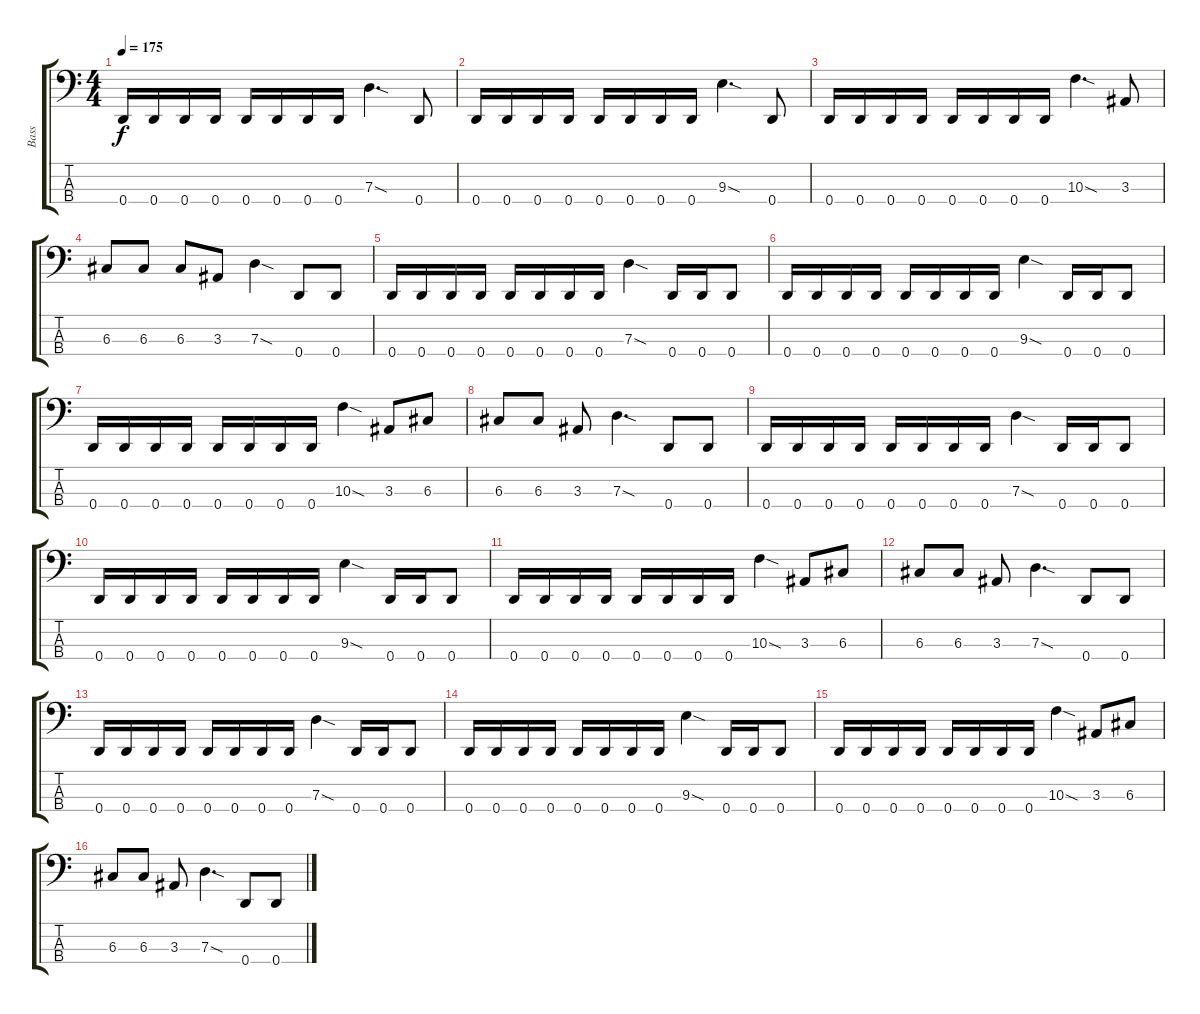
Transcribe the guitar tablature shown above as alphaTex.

\track ("Bass" "Bass") {instrument electricbasspick}
\staff {score tabs}
\tuning (F2 C2 G1 D1) {hide}
\ts (4 4)
\tempo 175
\clef f4
\ks c
0.4.16{dy f} 0.4.16 0.4.16 0.4.16 0.4.16 0.4.16 0.4.16 0.4.16 7.3{sod}.4{d} 0.4.8 |
0.4.16 0.4.16 0.4.16 0.4.16 0.4.16 0.4.16 0.4.16 0.4.16 9.3{sod}.4{d} 0.4.8 |
0.4.16 0.4.16 0.4.16 0.4.16 0.4.16 0.4.16 0.4.16 0.4.16 10.3{sod}.4{d} 3.3.8 |
6.3.8 6.3.8 6.3.8 3.3.8 7.3{sod}.4 0.4.8 0.4.8 |
0.4.16 0.4.16 0.4.16 0.4.16 0.4.16 0.4.16 0.4.16 0.4.16 7.3{sod}.4 0.4.16 0.4.16 0.4.8 |
0.4.16 0.4.16 0.4.16 0.4.16 0.4.16 0.4.16 0.4.16 0.4.16 9.3{sod}.4 0.4.16 0.4.16 0.4.8 |
0.4.16 0.4.16 0.4.16 0.4.16 0.4.16 0.4.16 0.4.16 0.4.16 10.3{sod}.4 3.3.8 6.3.8 |
6.3.8 6.3.8 3.3.8 7.3{sod}.4{d} 0.4.8 0.4.8 |
0.4.16 0.4.16 0.4.16 0.4.16 0.4.16 0.4.16 0.4.16 0.4.16 7.3{sod}.4 0.4.16 0.4.16 0.4.8 |
0.4.16 0.4.16 0.4.16 0.4.16 0.4.16 0.4.16 0.4.16 0.4.16 9.3{sod}.4 0.4.16 0.4.16 0.4.8 |
0.4.16 0.4.16 0.4.16 0.4.16 0.4.16 0.4.16 0.4.16 0.4.16 10.3{sod}.4 3.3.8 6.3.8 |
6.3.8 6.3.8 3.3.8 7.3{sod}.4{d} 0.4.8 0.4.8 |
0.4.16 0.4.16 0.4.16 0.4.16 0.4.16 0.4.16 0.4.16 0.4.16 7.3{sod}.4 0.4.16 0.4.16 0.4.8 |
0.4.16 0.4.16 0.4.16 0.4.16 0.4.16 0.4.16 0.4.16 0.4.16 9.3{sod}.4 0.4.16 0.4.16 0.4.8 |
0.4.16 0.4.16 0.4.16 0.4.16 0.4.16 0.4.16 0.4.16 0.4.16 10.3{sod}.4 3.3.8 6.3.8 |
6.3.8 6.3.8 3.3.8 7.3{sod}.4{d} 0.4.8 0.4.8
